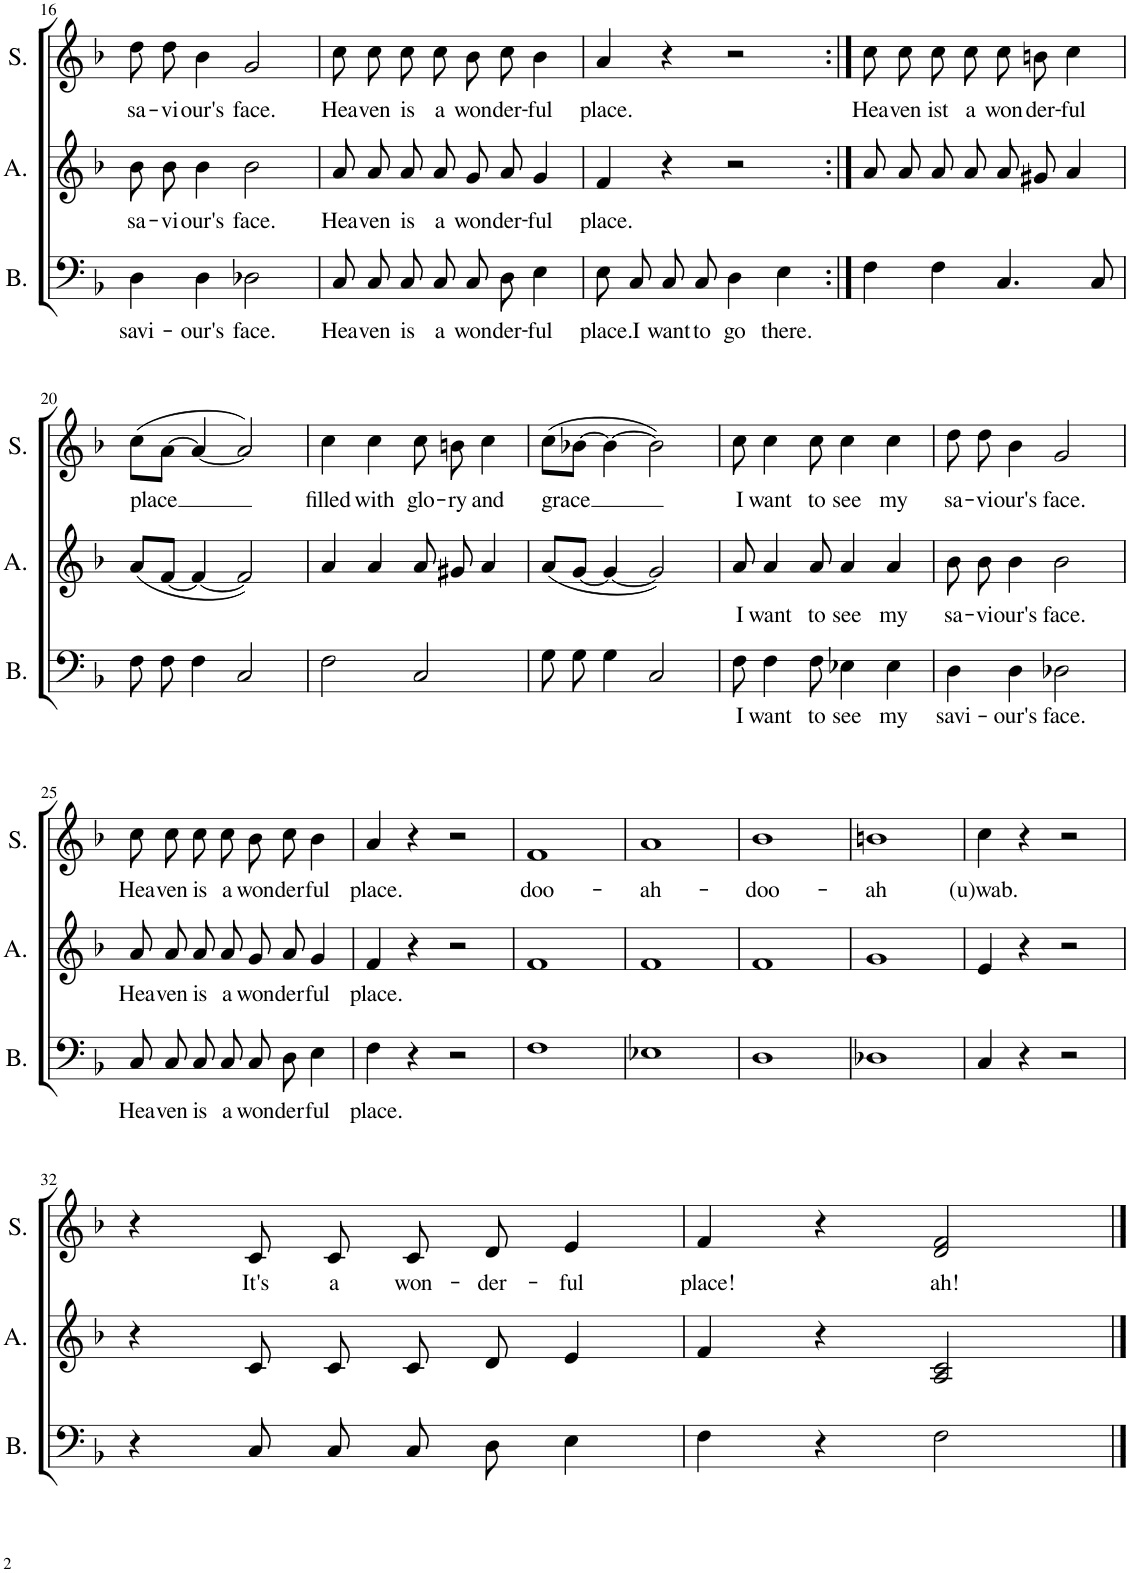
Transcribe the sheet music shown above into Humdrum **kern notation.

**kern	**text	**kern	**text	**kern	**text
*part3	*part3	*part2	*part2	*part1	*part1
*staff3	*staff3	*staff2	*staff2	*staff1	*staff1
*I"Bass	*	*I"Alto	*	*I"Soprano	*
*I'B.	*	*I'A.	*	*I'S.	*
!!LO:PB:g=z
*clefF4	*	*clefG2	*	*clefG2	*
*k[b-]	*	*k[b-]	*	*k[b-]	*
*M4/4	*	*M4/4	*	*M4/4	*
=16	=16	=16	=16	=16	=16
!	!LO:LY:b	!	!LO:LY:b	!	!LO:LY:b
4D\	savi-	8b-\	sa-	8dd\	sa-
!	!	!	!LO:LY:b	!	!LO:LY:b
.	.	8b-\	-vi-	8dd\	-vi-
!	!LO:LY:b	!	!LO:LY:b	!	!LO:LY:b
4D\	-our's	4b-\	-our's	4b-\	-our's
!	!LO:LY:b	!	!LO:LY:b	!	!LO:LY:b
2D-X\	face.	2b-\	face.	2g/	face.
=17	=17	=17	=17	=17	=17
!	!LO:LY:b	!	!LO:LY:b	!	!LO:LY:b
8C/L	Hea-	8a/	Hea-	8cc\	Hea-
!	!LO:LY:b	!	!LO:LY:b	!	!LO:LY:b
8C/J	-ven	8a/	-ven	8cc\	-ven
!	!LO:LY:b	!	!LO:LY:b	!	!LO:LY:b
8C/L	is	8a/	is	8cc\	is
!	!LO:LY:b	!	!LO:LY:b	!	!LO:LY:b
8C/J	a	8a/	a	8cc\	a
!	!LO:LY:b	!	!LO:LY:b	!	!LO:LY:b
8C/L	won-	8g/	won-	8b-\	won-
!	!LO:LY:b	!	!LO:LY:b	!	!LO:LY:b
8D/J	-der-	8a/	-der-	8cc\	-der-
!	!LO:LY:b	!	!LO:LY:b	!	!LO:LY:b
4E\	-ful	4g/	-ful	4b-\	-ful
=18	=18	=18	=18	=18	=18
!	!LO:LY:b	!	!LO:LY:b	!	!LO:LY:b
8E\L	place.	4f/	place.	4a/	place.
!	!LO:LY:b	!	!	!	!
8C\J	I	.	.	.	.
!	!LO:LY:b	!	!	!	!
8C/L	want	4r	.	4r	.
!	!LO:LY:b	!	!	!	!
8C/J	to	.	.	.	.
!	!LO:LY:b	!	!	!	!
4D\	go	2r	.	2r	.
!	!LO:LY:b	!	!	!	!
4E\	there.	.	.	.	.
=19:|!	=19:|!	=19:|!	=19:|!	=19:|!	=19:|!
!	!	!	!	!	!LO:LY:b
4F\	.	8a/	.	8cc\	Hea-
!	!	!	!	!	!LO:LY:b
.	.	8a/	.	8cc\	-ven
!	!	!	!	!	!LO:LY:b
4F\	.	8a/	.	8cc\	ist
!	!	!	!	!	!LO:LY:b
.	.	8a/	.	8cc\	a
!	!	!	!	!	!LO:LY:b
4.C/	.	8a/	.	8cc\	won-
!	!	!	!	!	!LO:LY:b
.	.	8g#X/	.	8bn\	-der-
!	!	!	!	!	!LO:LY:b
.	.	4a/	.	4cc\	-ful
8C/	.	.	.	.	.
!!LO:LB:g=z
=20	=20	=20	=20	=20	=20
!	!	!	!	!	!LO:LY:b
8F\L	.	(8a/L	.	(8cc\L	place
8F\J	.	[8f/J	.	[8a\J	.
4F\	.	4f/_	.	4a/_	.
2C/	.	2f/])	.	2a/])	.
=21	=21	=21	=21	=21	=21
!	!	!	!	!	!LO:LY:b
2F\	.	4a/	.	4cc\	filled
!	!	!	!	!	!LO:LY:b
.	.	4a/	.	4cc\	with
!	!	!	!	!	!LO:LY:b
2C/	.	8a/	.	8cc\	glo-
!	!	!	!	!	!LO:LY:b
.	.	8g#X/	.	8bn\	-ry
!	!	!	!	!	!LO:LY:b
.	.	4a/	.	4cc\	and
=22	=22	=22	=22	=22	=22
!	!	!	!	!	!LO:LY:b
8G\L	.	(8a/L	.	(8cc\L	grace
8G\J	.	[8g/J	.	[8b-X\J	.
4G\	.	4g/_	.	4b-\_	.
2C/	.	2g/])	.	2b-\])	.
=23	=23	=23	=23	=23	=23
!	!LO:LY:b	!	!LO:LY:b	!	!LO:LY:b
8F\	I	8a/	I	8cc\	I
!	!LO:LY:b	!	!LO:LY:b	!	!LO:LY:b
4F\	want	4a/	want	4cc\	want
!	!LO:LY:b	!	!LO:LY:b	!	!LO:LY:b
8F\	to	8a/	to	8cc\	to
!	!LO:LY:b	!	!LO:LY:b	!	!LO:LY:b
4E-X\	see	4a/	see	4cc\	see
!	!LO:LY:b	!	!LO:LY:b	!	!LO:LY:b
4E-\	my	4a/	my	4cc\	my
=24	=24	=24	=24	=24	=24
!	!LO:LY:b	!	!LO:LY:b	!	!LO:LY:b
4D\	savi-	8b-\	sa-	8dd\	sa-
!	!	!	!LO:LY:b	!	!LO:LY:b
.	.	8b-\	-vi-	8dd\	-vi-
!	!LO:LY:b	!	!LO:LY:b	!	!LO:LY:b
4D\	-our's	4b-\	-our's	4b-\	-our's
!	!LO:LY:b	!	!LO:LY:b	!	!LO:LY:b
2D-X\	face.	2b-\	face.	2g/	face.
!!LO:LB:g=z
=25	=25	=25	=25	=25	=25
!	!LO:LY:b	!	!LO:LY:b	!	!LO:LY:b
8C/L	Hea-	8a/	Hea-	8cc\	Hea-
!	!LO:LY:b	!	!LO:LY:b	!	!LO:LY:b
8C/J	-ven	8a/	-ven	8cc\	-ven
!	!LO:LY:b	!	!LO:LY:b	!	!LO:LY:b
8C/L	is	8a/	is	8cc\	is
!	!LO:LY:b	!	!LO:LY:b	!	!LO:LY:b
8C/J	a	8a/	a	8cc\	a
!	!LO:LY:b	!	!LO:LY:b	!	!LO:LY:b
8C/L	won-	8g/	won-	8b-\	won-
!	!LO:LY:b	!	!LO:LY:b	!	!LO:LY:b
8D/J	-der-	8a/	-der-	8cc\	-der-
!	!LO:LY:b	!	!LO:LY:b	!	!LO:LY:b
4E\	-ful	4g/	-ful	4b-\	-ful
=26	=26	=26	=26	=26	=26
!	!LO:LY:b	!	!LO:LY:b	!	!LO:LY:b
4F\	place.	4f/	place.	4a/	place.
4r	.	4r	.	4r	.
2r	.	2r	.	2r	.
=27	=27	=27	=27	=27	=27
!	!	!	!	!	!LO:LY:b
1F	.	1f	.	1f	doo-
=28	=28	=28	=28	=28	=28
!	!	!	!	!	!LO:LY:b
1E-X	.	1f	.	1a	-ah-
=29	=29	=29	=29	=29	=29
!	!	!	!	!	!LO:LY:b
1D	.	1f	.	1b-	-doo-
=30	=30	=30	=30	=30	=30
!	!	!	!	!	!LO:LY:b
1D-X	.	1g	.	1bn	-ah
=31	=31	=31	=31	=31	=31
!	!	!	!	!	!LO:LY:b
4C/	.	4e/	.	4cc\	(u)wab.
4r	.	4r	.	4r	.
2r	.	2r	.	2r	.
!!LO:LB:g=z
=32	=32	=32	=32	=32	=32
4r	.	4r	.	4r	.
!	!	!	!	!	!LO:LY:b
8C/L	.	8c/	.	8c/	It's
!	!	!	!	!	!LO:LY:b
8C/J	.	8c/	.	8c/	a
!	!	!	!	!	!LO:LY:b
8C/L	.	8c/	.	8c/	won-
!	!	!	!	!	!LO:LY:b
8D/J	.	8d/	.	8d/	-der-
!	!	!	!	!	!LO:LY:b
4E\	.	4e/	.	4e/	-ful
=33	=33	=33	=33	=33	=33
!	!	!	!	!	!LO:LY:b
4F\	.	4f/	.	4f/	place!
4r	.	4r	.	4r	.
!	!	!	!	!	!LO:LY:b
2F\	.	2A/ 2c/	.	2d/ 2f/	ah!
==	==	==	==	==	==
*-	*-	*-	*-	*-	*-
